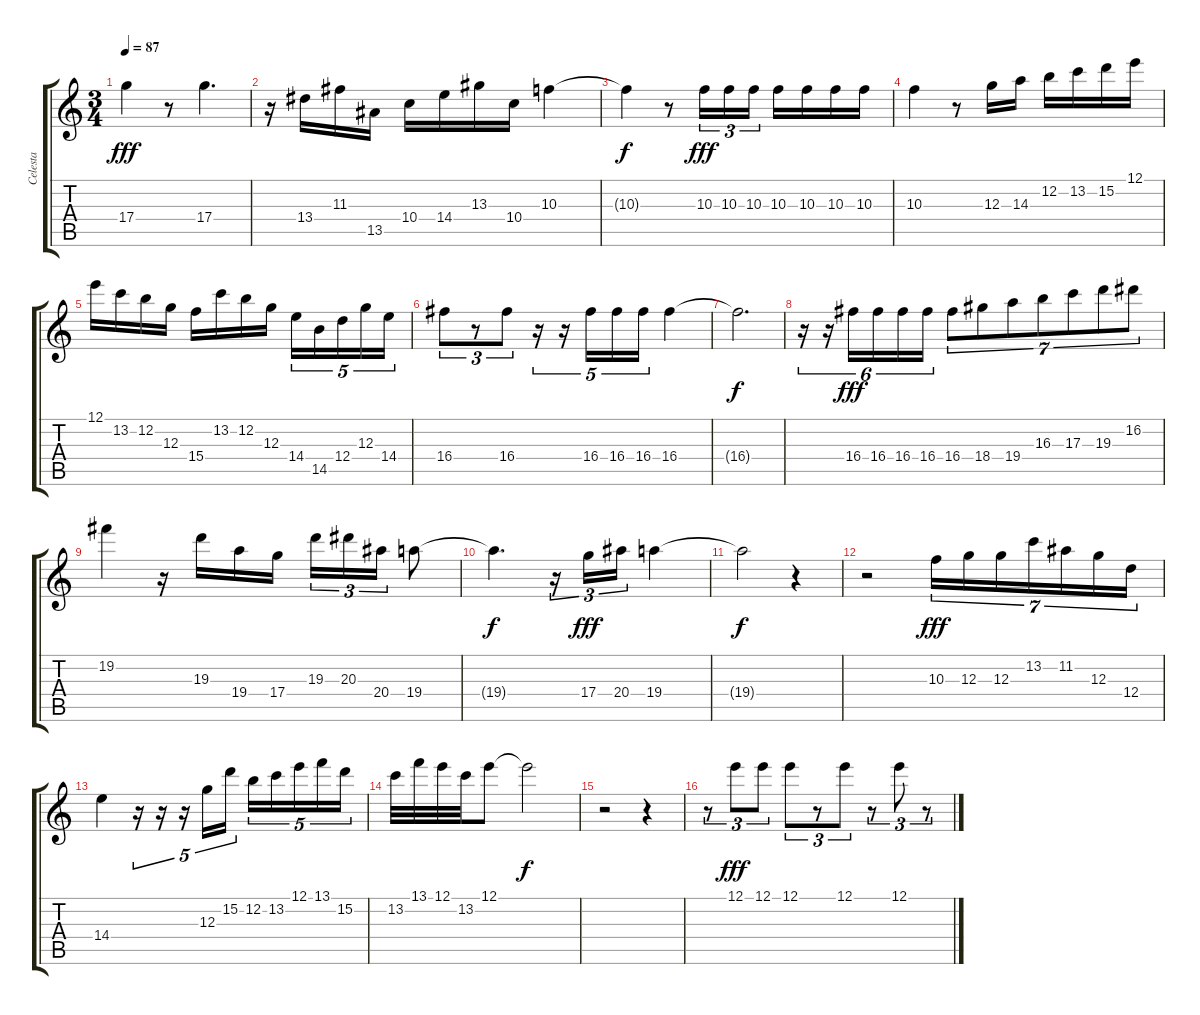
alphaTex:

\track ("Celesta" "Celesta") {instrument celesta}
\staff {score tabs}
\tuning (E5 B4 G4 D4 A3 E3) {hide}
\ts (3 4)
\tempo 87
\clef g2
\ks c
17.4.4{dy fff} r.8 17.4.4{d} |
r.16 13.4.16 11.3.16 13.5.16 10.4.16 14.4.16 13.3.16 10.4.16 10.3.4 |
10.3{t}.4{dy f} r.8 10.3.16{tu (3 2) dy fff} 10.3.16{tu (3 2)} 10.3.16{tu (3 2)} 10.3.16 10.3.16 10.3.16 10.3.16 |
10.3.4 r.8 12.3.16 14.3.16 12.2.16 13.2.16 15.2.16 12.1.16 |
12.1.16 13.2.16 12.2.16 12.3.16 15.4.16 13.2.16 12.2.16 12.3.16 14.4.16{tu (5 4)} 14.5.16{tu (5 4)} 12.4.16{tu (5 4)} 12.3.16{tu (5 4)} 14.4.16{tu (5 4)} |
16.4.8{tu (3 2)} r.8{tu (3 2)} 16.4.8{tu (3 2)} r.16{tu (5 4)} r.16{tu (5 4)} 16.4.16{tu (5 4)} 16.4.16{tu (5 4)} 16.4.16{tu (5 4)} 16.4.4 |
16.4{t}.2{d dy f} |
r.16{tu (6 4)} r.16{tu (6 4)} 16.4.16{tu (6 4) dy fff} 16.4.16{tu (6 4)} 16.4.16{tu (6 4)} 16.4.16{tu (6 4)} 16.4.8{tu (7 4)} 18.4.8{tu (7 4)} 19.4.8{tu (7 4)} 16.3.8{tu (7 4)} 17.3.8{tu (7 4)} 19.3.8{tu (7 4)} 16.2.8{tu (7 4)} |
19.2.4 r.16 19.3.16 19.4.16 17.4.16 19.3.16{tu (3 2)} 20.3.16{tu (3 2)} 20.4.16{tu (3 2)} 19.4.8 |
19.4{t}.4{d dy f} r.16{tu (3 2)} 17.4.16{tu (3 2) dy fff} 20.4.16{tu (3 2)} 19.4.4 |
19.4{t}.2{dy f} r.4 |
r.2 10.3.16{tu (7 4) dy fff} 12.3.16{tu (7 4)} 12.3.16{tu (7 4)} 13.2.16{tu (7 4)} 11.2.16{tu (7 4)} 12.3.16{tu (7 4)} 12.4.16{tu (7 4)} |
14.4.4 r.16{tu (5 4)} r.16{tu (5 4)} r.16{tu (5 4)} 12.3.16{tu (5 4)} 15.2.16{tu (5 4)} 12.2.16{tu (5 4)} 13.2.16{tu (5 4)} 12.1.16{tu (5 4)} 13.1.16{tu (5 4)} 15.2.16{tu (5 4)} |
13.2.32 13.1.32 12.1.32 13.2.32 12.1.8 12.1{t}.2{dy f} |
r.2 r.4 |
r.8{tu (3 2)} 12.1.8{tu (3 2) dy fff} 12.1.8{tu (3 2)} 12.1.8{tu (3 2)} r.8{tu (3 2)} 12.1.8{tu (3 2)} r.8{tu (3 2)} 12.1.8{tu (3 2)} r.8{tu (3 2)}
